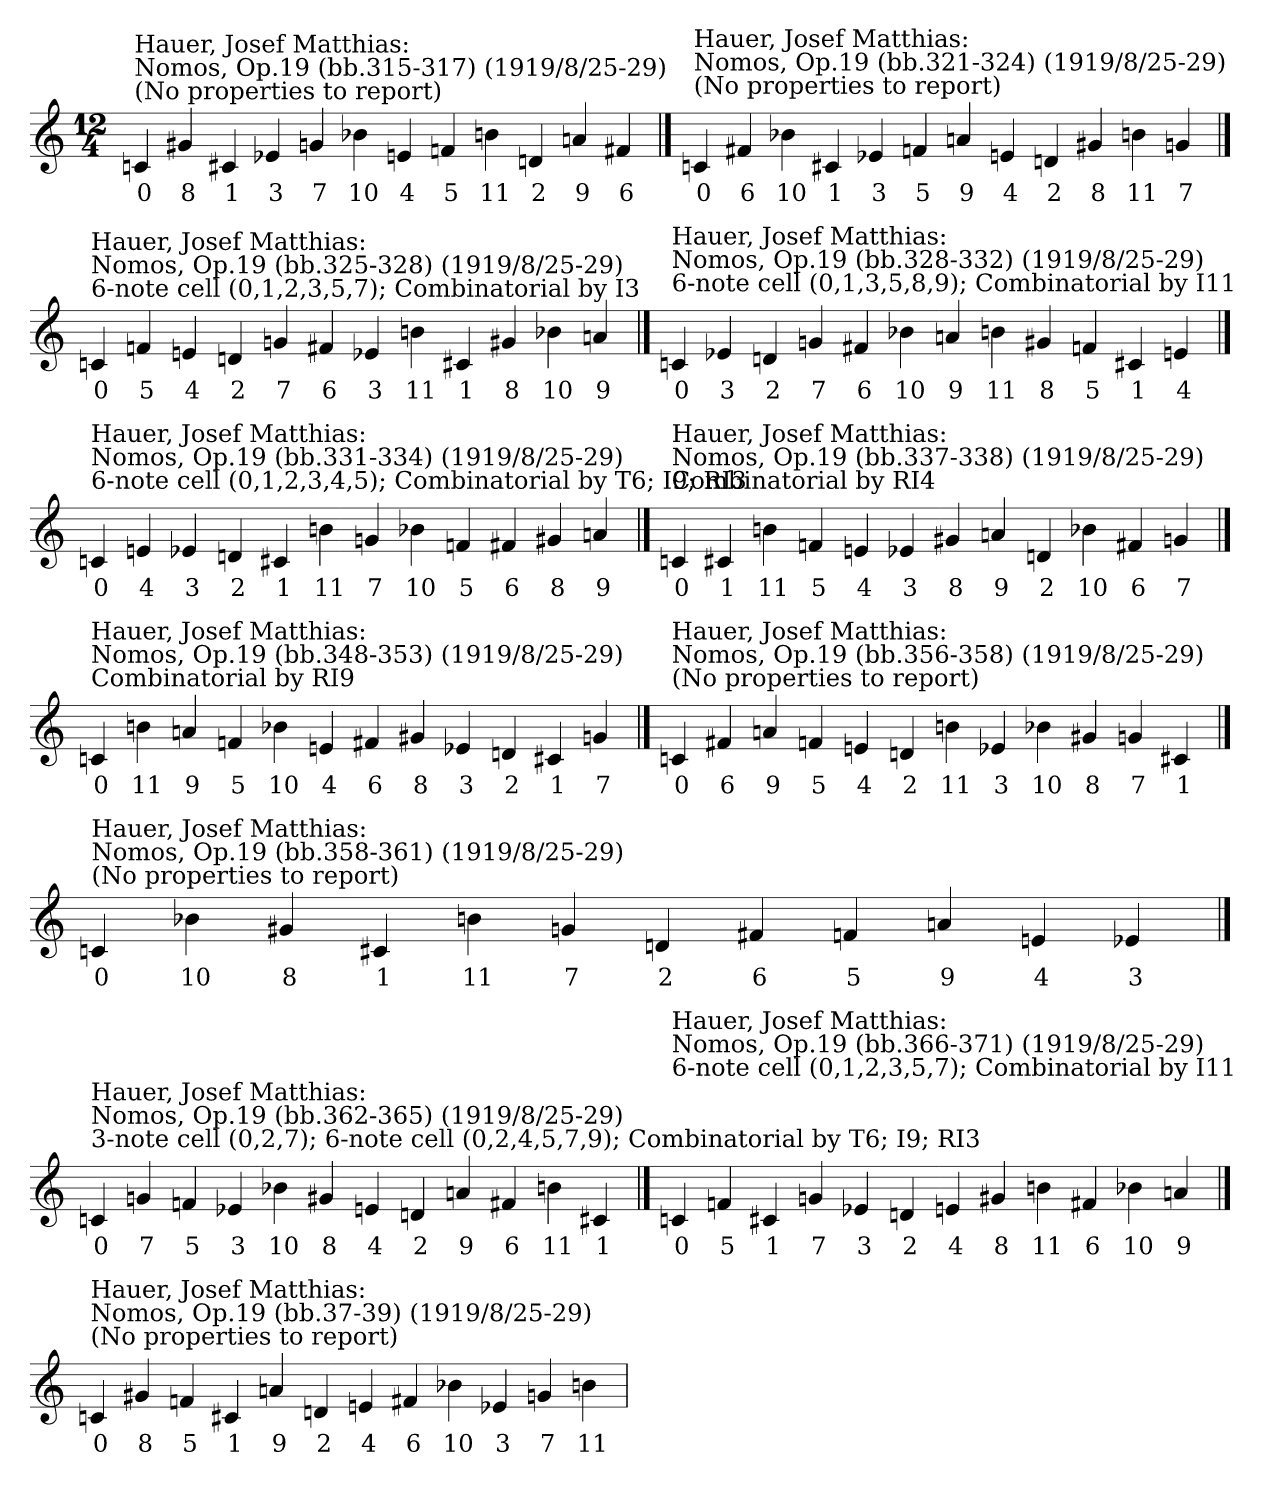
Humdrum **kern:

**kern	**text
*part1	*part1
*staff1	*staff1
!!LO:LB:g=z
*M12/4	*
==433	==433
!LO:TX:t=Hauer, Josef Matthias&colon; \nNomos, Op.19 (bb.315-317) (1919/8/25-29)\n(No properties to report)	!
4cn	0
4g#X	8
4c#X	1
4e-X	3
4gn	7
4b-X	10
4en	4
4fn	5
4bn	11
4dn	2
4an	9
4f#X	6
!!LO:LB:g=z
==434	==434
!LO:TX:t=Hauer, Josef Matthias&colon; \nNomos, Op.19 (bb.321-324) (1919/8/25-29)\n(No properties to report)	!
4cn	0
4f#X	6
4b-X	10
4c#X	1
4e-X	3
4fn	5
4an	9
4en	4
4dn	2
4g#X	8
4bn	11
4gn	7
!!LO:LB:g=z
==435	==435
!LO:TX:t=Hauer, Josef Matthias&colon; \nNomos, Op.19 (bb.325-328) (1919/8/25-29)\n6-note cell (0,1,2,3,5,7); Combinatorial by I3	!
4cn	0
4fn	5
4en	4
4dn	2
4gn	7
4f#X	6
4e-X	3
4bn	11
4c#X	1
4g#X	8
4b-X	10
4an	9
!!LO:LB:g=z
==436	==436
!LO:TX:t=Hauer, Josef Matthias&colon; \nNomos, Op.19 (bb.328-332) (1919/8/25-29)\n6-note cell (0,1,3,5,8,9); Combinatorial by I11	!
4cn	0
4e-X	3
4dn	2
4gn	7
4f#X	6
4b-X	10
4an	9
4bn	11
4g#X	8
4fn	5
4c#X	1
4en	4
!!LO:LB:g=z
==437	==437
!LO:TX:t=Hauer, Josef Matthias&colon; \nNomos, Op.19 (bb.331-334) (1919/8/25-29)\n6-note cell (0,1,2,3,4,5); Combinatorial by T6; I9; RI3	!
4cn	0
4en	4
4e-X	3
4dn	2
4c#X	1
4bn	11
4gn	7
4b-X	10
4fn	5
4f#X	6
4g#X	8
4an	9
!!LO:LB:g=z
==438	==438
!LO:TX:t=Hauer, Josef Matthias&colon; \nNomos, Op.19 (bb.337-338) (1919/8/25-29)\nCombinatorial by RI4	!
4cn	0
4c#X	1
4bn	11
4fn	5
4en	4
4e-X	3
4g#X	8
4an	9
4dn	2
4b-X	10
4f#X	6
4gn	7
!!LO:LB:g=z
==439	==439
!LO:TX:t=Hauer, Josef Matthias&colon; \nNomos, Op.19 (bb.348-353) (1919/8/25-29)\nCombinatorial by RI9	!
4cn	0
4bn	11
4an	9
4fn	5
4b-X	10
4en	4
4f#X	6
4g#X	8
4e-X	3
4dn	2
4c#X	1
4gn	7
!!LO:LB:g=z
==440	==440
!LO:TX:t=Hauer, Josef Matthias&colon; \nNomos, Op.19 (bb.356-358) (1919/8/25-29)\n(No properties to report)	!
4cn	0
4f#X	6
4an	9
4fn	5
4en	4
4dn	2
4bn	11
4e-X	3
4b-X	10
4g#X	8
4gn	7
4c#X	1
!!LO:LB:g=z
==441	==441
!LO:TX:t=Hauer, Josef Matthias&colon; \nNomos, Op.19 (bb.358-361) (1919/8/25-29)\n(No properties to report)	!
4cn	0
4b-X	10
4g#X	8
4c#X	1
4bn	11
4gn	7
4dn	2
4f#X	6
4fn	5
4an	9
4en	4
4e-X	3
!!LO:LB:g=z
==442	==442
!LO:TX:t=Hauer, Josef Matthias&colon; \nNomos, Op.19 (bb.362-365) (1919/8/25-29)\n3-note cell (0,2,7); 6-note cell (0,2,4,5,7,9); Combinatorial by T6; I9; RI3	!
4cn	0
4gn	7
4fn	5
4e-X	3
4b-X	10
4g#X	8
4en	4
4dn	2
4an	9
4f#X	6
4bn	11
4c#X	1
!!LO:LB:g=z
==443	==443
!LO:TX:t=Hauer, Josef Matthias&colon; \nNomos, Op.19 (bb.366-371) (1919/8/25-29)\n6-note cell (0,1,2,3,5,7); Combinatorial by I11	!
4cn	0
4fn	5
4c#X	1
4gn	7
4e-X	3
4dn	2
4en	4
4g#X	8
4bn	11
4f#X	6
4b-X	10
4an	9
!!LO:LB:g=z
==444	==444
!LO:TX:t=Hauer, Josef Matthias&colon; \nNomos, Op.19 (bb.37-39) (1919/8/25-29)\n(No properties to report)	!
4cn	0
4g#X	8
4fn	5
4c#X	1
4an	9
4dn	2
4en	4
4f#X	6
4b-X	10
4e-X	3
4gn	7
4bn	11
=	=
*-	*-
